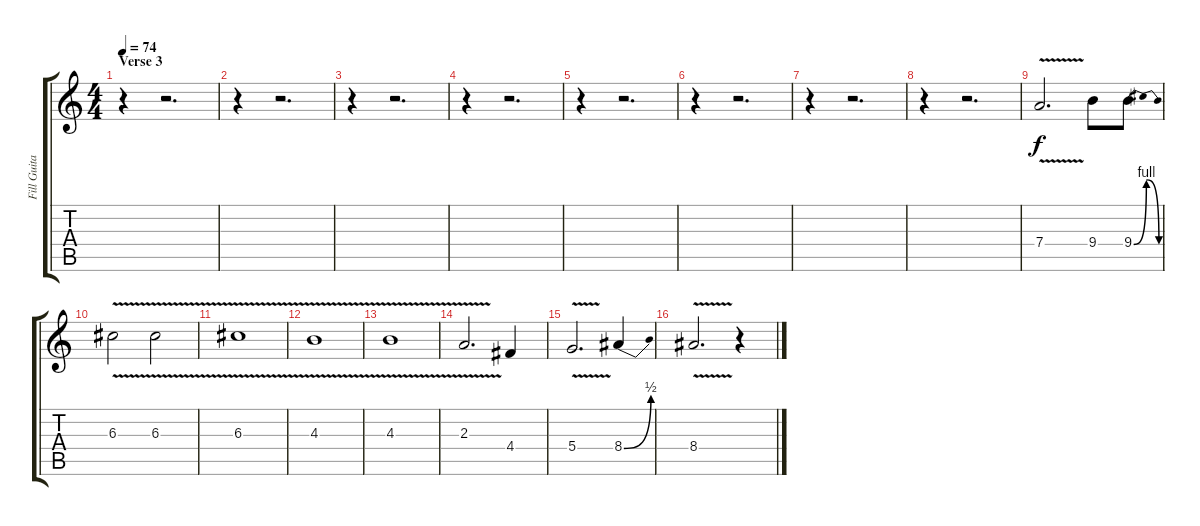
\track ("Fill Guitar #1" "Fill Guita") {instrument distortionguitar}
\staff {score tabs}
\tuning (E4 B3 G3 D3 A2 E2) {hide}
\ts (4 4)
\section ("" "Verse 3")
\tempo 74
\clef g2
\ks c
r.4{dy f} r.2{d} |
r.4 r.2{d} |
r.4 r.2{d} |
r.4 r.2{d} |
r.4 r.2{d} |
r.4 r.2{d} |
r.4 r.2{d} |
r.4 r.2{d} |
7.4{v}.2{d} 9.4.8 9.4{be (bendrelease 0 0 30 4 30 4 60 0)}.8 |
6.3{v}.2 6.3{v}.2 |
6.3{v}.1 |
4.3{v}.1 |
4.3{v}.1 |
2.3{v}.2{d} 4.4.4 |
5.4{v}.2{d} 8.4{be (bend 0 0 60 2)}.4 |
8.4{v}.2{d} r.4
